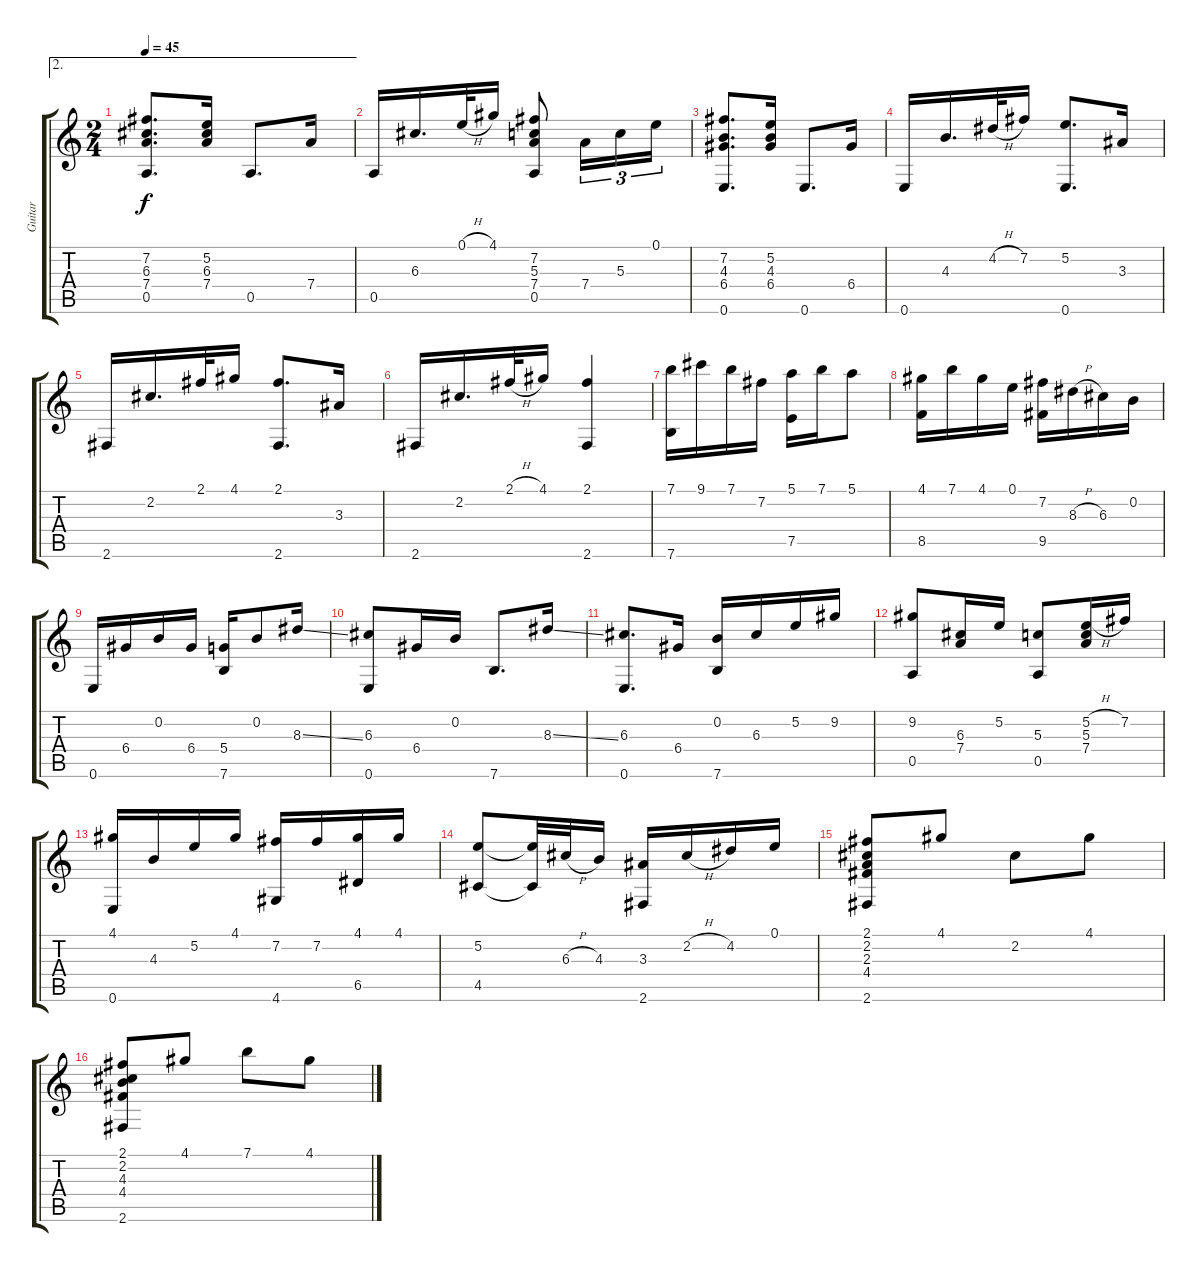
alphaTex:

\track ("Guitar" "Guitar") {instrument acousticguitarnylon}
\staff {score tabs}
\tuning (E4 B3 G3 D3 A2 E2) {hide}
\ae 2
\ts (2 4)
\tempo 45
\clef g2
\ks c
(7.2 6.3 7.4 0.5).8{d dy f} (5.2 6.3 7.4).16 0.5.8{d} 7.4.16 |
0.5.16 6.3.16{d} 0.1{h}.32 4.1.16 (7.2 5.3 7.4 0.5).8 7.4.16{tu (3 2)} 5.3.16{tu (3 2)} 0.1.16{tu (3 2)} |
(7.2 4.3 6.4 0.6).8{d} (5.2 4.3 6.4).16 0.6.8{d} 6.4.16 |
0.6.16 4.3.16{d} 4.2{h}.32 7.2.16 (5.2 0.6).8{d} 3.3.16 |
2.6.16 2.2.16{d} 2.1.32 4.1.16 (2.1 2.6).8{d} 3.3.16 |
2.6.16 2.2.16{d} 2.1{h}.32 4.1.16 (2.1 2.6).4 |
(7.1 7.6).16 9.1.16 7.1.16 7.2.16 (5.1 7.5).16 7.1.16 5.1.8 |
(4.1 8.5).16 7.1.16 4.1.16 0.1.16 (7.2 9.5).16 8.3{h}.16 6.3.16 0.2.16 |
0.6.16 6.4.16 0.2.16 6.4.16 (5.4 7.6).16 0.2.8 8.3{ss}.16 |
(6.3 0.6).8 6.4.16 0.2.16 7.6.8{d} 8.3{ss}.16 |
(6.3 0.6).8{d} 6.4.16 (0.2 7.6).16 6.3.16 5.2.16 9.2.16 |
(9.2 0.5).8 (6.3 7.4).16 5.2.16 (5.3 0.5).8 (5.2{h} 5.3 7.4).16 7.2.16 |
(4.1 0.6).16 4.3.16 5.2.16 4.1.16 (7.2 4.6).16 7.2.16 (4.1 6.5).16 4.1.16 |
(5.2 4.5).8 (5.2{t} 4.5{t}).32 6.3{h}.32 4.3.16 (3.3 2.6).16 2.2{h}.16 4.2.16 0.1.16 |
(2.1 2.2 2.3 4.4 2.6).8 4.1.8 2.2.8 4.1.8 |
(2.1 2.2 4.3 4.4 2.6).8 4.1.8 7.1.8 4.1.8
